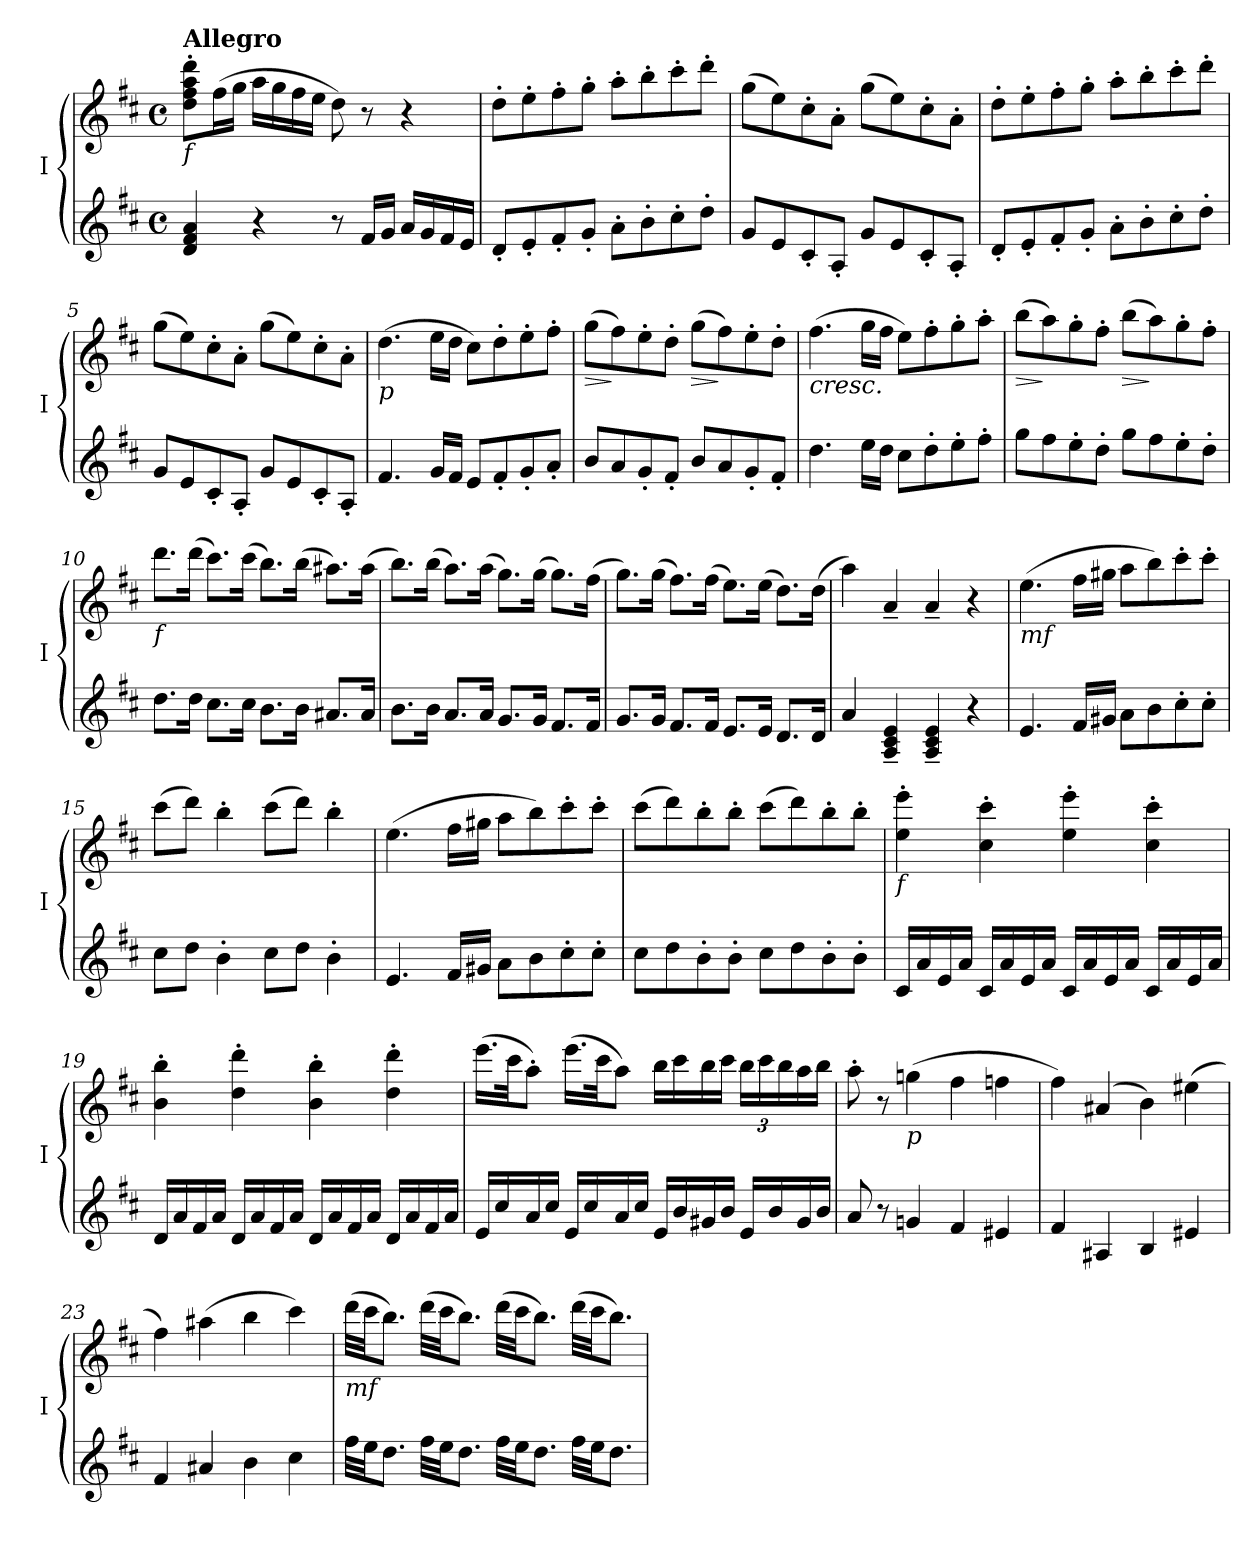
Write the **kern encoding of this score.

**kern	**kern	**dynam
*part1	*part1	*part1
*staff2	*staff1	*staff1/2
*I"I	*	*
*I'I	*	*
*clefG2	*clefG2	*
*k[f#c#]	*k[f#c#]	*
*M4/4	*M4/4	*
*met(c)	*met(c)	*
=1	=1	=1
!	!LO:TX:a:B:t=Allegro	!
!	!LO:TX:b:i:t=f	!
4d/ 4f#/ 4a/	8dd\' 8ff#\' 8aa\' 8ddd\'L	.
.	(>16ff#\L	.
.	16gg\JJ	.
4r	16aa\LL	.
.	16gg\	.
.	16ff#\	.
.	16ee\JJ	.
8r	8dd\)	.
16f#/LL	8r	.
16g/JJ	.	.
16a/LL	4r	.
16g/	.	.
16f#/	.	.
16e/JJ	.	.
=2	=2	=2
8d'/L	8dd'\L	.
8e'/	8ee'\	.
8f#'/	8ff#'\	.
8g'/J	8gg'\J	.
8a'\L	8aa'\L	.
8b'\	8bb'\	.
8cc#'\	8ccc#'\	.
8dd'\J	8ddd'\J	.
=3	=3	=3
8g/L	(>8gg\L	.
8e/	8ee\)	.
8c#'/	8cc#'\	.
8A'/J	8a'\J	.
8g/L	(>8gg\L	.
8e/	8ee\)	.
8c#'/	8cc#'\	.
8A'/J	8a'\J	.
=4	=4	=4
8d'/L	8dd'\L	.
8e'/	8ee'\	.
8f#'/	8ff#'\	.
8g'/J	8gg'\J	.
8a'\L	8aa'\L	.
8b'\	8bb'\	.
8cc#'\	8ccc#'\	.
8dd'\J	8ddd'\J	.
=5	=5	=5
8g/L	(>8gg\L	.
8e/	8ee\)	.
8c#'/	8cc#'\	.
8A'/J	8a'\J	.
8g/L	(>8gg\L	.
8e/	8ee\)	.
8c#'/	8cc#'\	.
8A'/J	8a'\J	.
=6	=6	=6
!	!LO:TX:b:i:t=p	!
4.f#/	(>4.dd\	.
16g/LL	16ee\LL	.
16f#/JJ	16dd\JJ	.
8e/L	8cc#\L)	.
8f#'/	8dd'\	.
8g'/	8ee'\	.
8a'/J	8ff#'\J	.
=7	=7	=7
!	!	!LO:HP:b
8b/L	(>8gg\L	>
8a/	8ff#\)	]
8g'/	8ee'\	.
8f#'/J	8dd'\J	.
!	!	!LO:HP:b
8b/L	(>8gg\L	>
8a/	8ff#\)	]
8g'/	8ee'\	.
8f#'/J	8dd'\J	.
=8	=8	=8
!	!LO:TX:b:i:t=cresc.	!
4.dd\	(>4.ff#\	.
16ee\LL	16gg\LL	.
16dd\JJ	16ff#\JJ	.
8cc#\L	8ee\L)	.
8dd'\	8ff#'\	.
8ee'\	8gg'\	.
8ff#'\J	8aa'\J	.
=9	=9	=9
!	!	!LO:HP:b
8gg\L	(>8bb\L	>
8ff#\	8aa\)	]
8ee'\	8gg'\	.
8dd'\J	8ff#'\J	.
!	!	!LO:HP:b
8gg\L	(>8bb\L	>
8ff#\	8aa\)	]
8ee'\	8gg'\	.
8dd'\J	8ff#'\J	.
=10	=10	=10
!	!LO:TX:b:i:t=f	!
8.dd\L	8.ddd\L	.
16dd\Jk	(>16ddd\Jk	.
8.cc#\L	8.ccc#\L)	.
16cc#\Jk	(>16ccc#\Jk	.
8.b\L	8.bb\L)	.
16b\Jk	(>16bb\Jk	.
8.a#X/L	8.aa#X\L)	.
16a#/Jk	(>16aa#\Jk	.
=11	=11	=11
8.b\L	8.bb\L)	.
16b\Jk	(>16bb\Jk	.
8.a/L	8.aa\L)	.
16a/Jk	(>16aa\Jk	.
8.g/L	8.gg\L)	.
16g/Jk	(>16gg\Jk	.
8.f#/L	8.gg\L)	.
16f#/Jk	(>16ff#\Jk	.
=12	=12	=12
8.g/L	8.gg\L)	.
16g/Jk	(>16gg\Jk	.
8.f#/L	8.ff#\L)	.
16f#/Jk	(>16ff#\Jk	.
8.e/L	8.ee\L)	.
16e/Jk	(>16ee\Jk	.
8.d/L	8.dd\L)	.
16d/Jk	(>16dd\Jk	.
=13	=13	=13
4a/	4aa\)	.
4A/~ 4c#/~ 4e/~	4a~/	.
4A/~ 4c#/~ 4e/~	4a~/	.
4r	4r	.
=14	=14	=14
!	!LO:TX:b:i:t=mf	!
4.e/	(>4.ee\	.
16f#/LL	16ff#\LL	.
16g#X/JJ	16gg#X\JJ	.
8a\L	8aa\L	.
8b\	8bb\)	.
8cc#'\	8ccc#'\	.
8cc#'\J	8ccc#'\J	.
=15	=15	=15
8cc#\L	(>8ccc#\L	.
8dd\J	8ddd\J)	.
4b'\	4bb'\	.
8cc#\L	(>8ccc#\L	.
8dd\J	8ddd\J)	.
4b'\	4bb'\	.
=16	=16	=16
4.e/	(>4.ee\	.
16f#/LL	16ff#\LL	.
16g#X/JJ	16gg#X\JJ	.
8a\L	8aa\L	.
8b\	8bb\)	.
8cc#'\	8ccc#'\	.
8cc#'\J	8ccc#'\J	.
=17	=17	=17
8cc#\L	(>8ccc#\L	.
8dd\	8ddd\)	.
8b'\	8bb'\	.
8b'\J	8bb'\J	.
8cc#\L	(>8ccc#\L	.
8dd\	8ddd\)	.
8b'\	8bb'\	.
8b'\J	8bb'\J	.
=18	=18	=18
!	!LO:TX:b:i:t=f	!
16c#/LL	4ee\' 4eee\'	.
16a/	.	.
16e/	.	.
16a/JJ	.	.
16c#/LL	4cc#\' 4ccc#\'	.
16a/	.	.
16e/	.	.
16a/JJ	.	.
16c#/LL	4ee\' 4eee\'	.
16a/	.	.
16e/	.	.
16a/JJ	.	.
16c#/LL	4cc#\' 4ccc#\'	.
16a/	.	.
16e/	.	.
16a/JJ	.	.
=19	=19	=19
16d/LL	4b\' 4bb\'	.
16a/	.	.
16f#/	.	.
16a/JJ	.	.
16d/LL	4dd\' 4ddd\'	.
16a/	.	.
16f#/	.	.
16a/JJ	.	.
16d/LL	4b\' 4bb\'	.
16a/	.	.
16f#/	.	.
16a/JJ	.	.
16d/LL	4dd\' 4ddd\'	.
16a/	.	.
16f#/	.	.
16a/JJ	.	.
=20	=20	=20
16e/LL	(>16.eee\LL	.
16cc#/	.	.
.	32ccc#\JK	.
16a/	8aa'\J)	.
16cc#/JJ	.	.
16e/LL	(>16.eee\LL	.
16cc#/	.	.
.	32ccc#\JK	.
16a/	8aa\J)	.
16cc#/JJ	.	.
16e/LL	16bb\LL	.
16b/	16ccc#\	.
16g#X/	16bb\	.
16b/JJ	16ccc#\JJ	.
*	*Xbrackettup	*
16e/LL	24bb\LL	.
.	24ccc#\	.
16b/	.	.
.	24bb\	.
16g#/	16aa\	.
16b/JJ	16bb\JJ	.
=21	=21	=21
8a/	8aa'\	.
8r	8r	.
!	!LO:TX:b:i:t=p	!
4gn/	(>4ggn\	.
4f#/	4ff#\	.
4e#X/	4ffn\	.
=22	=22	=22
4f#/	4ff#\)	.
4A#X/	(>4a#X/	.
4B/	4b\)	.
4e#X/	(>4ee#X\	.
=23	=23	=23
4f#/	4ff#\)	.
4a#X/	(>4aa#X\	.
4b\	4bb\	.
4cc#\	4ccc#\)	.
=24	=24	=24
!	!LO:TX:b:i:t=mf	!
32ff#\LLL	(>32ddd\LLL	.
32ee\JJ	32ccc#\JJ	.
8.dd\J	8.bb\J)	.
32ff#\LLL	(>32ddd\LLL	.
32ee\JJ	32ccc#\JJ	.
8.dd\J	8.bb\J)	.
32ff#\LLL	(>32ddd\LLL	.
32ee\JJ	32ccc#\JJ	.
8.dd\J	8.bb\J)	.
32ff#\LLL	(>32ddd\LLL	.
32ee\JJ	32ccc#\JJ	.
8.dd\J	8.bb\J)	.
=	=	=
*-	*-	*-
